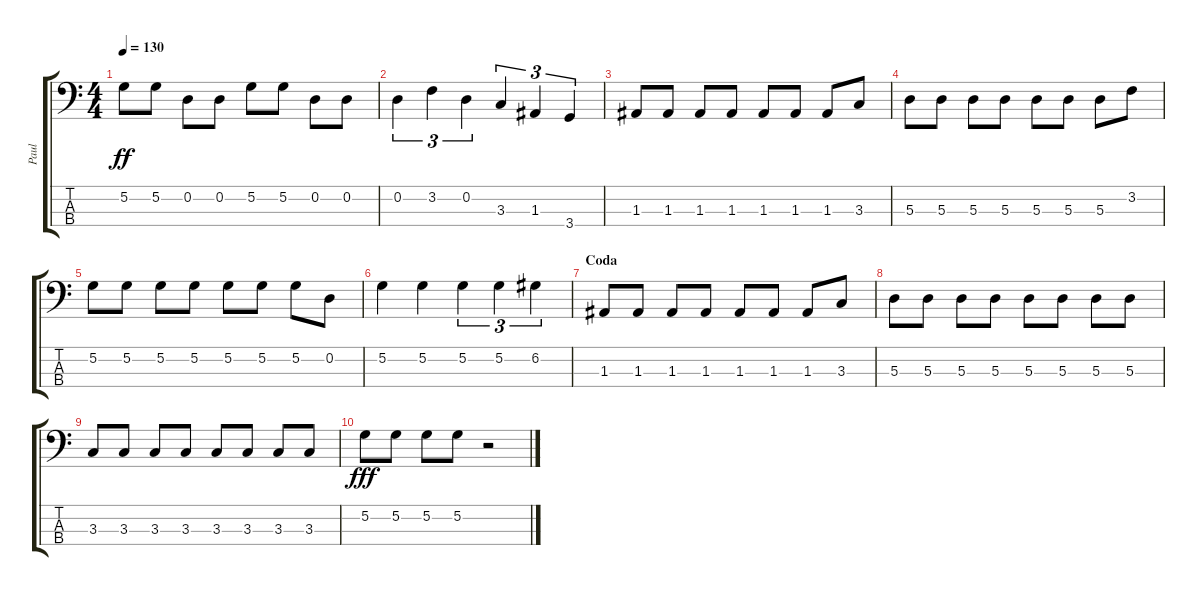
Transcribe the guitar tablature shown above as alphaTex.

\track ("Paul" "Paul") {instrument electricbasspick}
\staff {score tabs}
\tuning (G2 D2 A1 E1) {hide}
\ts (4 4)
\tempo 130
\clef f4
\ks c
5.2.8{dy ff} 5.2.8 0.2.8 0.2.8 5.2.8 5.2.8 0.2.8 0.2.8 |
0.2.4{tu (3 2)} 3.2.4{tu (3 2)} 0.2.4{tu (3 2)} 3.3.4{tu (3 2)} 1.3.4{tu (3 2)} 3.4.4{tu (3 2)} |
1.3.8 1.3.8 1.3.8 1.3.8 1.3.8 1.3.8 1.3.8 3.3.8 |
5.3.8 5.3.8 5.3.8 5.3.8 5.3.8 5.3.8 5.3.8 3.2.8 |
5.2.8 5.2.8 5.2.8 5.2.8 5.2.8 5.2.8 5.2.8 0.2.8 |
5.2.4 5.2.4 5.2.4{tu (3 2)} 5.2.4{tu (3 2)} 6.2.4{tu (3 2)} |
\section ("" "Coda")
1.3.8 1.3.8 1.3.8 1.3.8 1.3.8 1.3.8 1.3.8 3.3.8 |
5.3.8 5.3.8 5.3.8 5.3.8 5.3.8 5.3.8 5.3.8 5.3.8 |
3.3.8 3.3.8 3.3.8 3.3.8 3.3.8 3.3.8 3.3.8 3.3.8 |
5.2.8{dy fff} 5.2.8 5.2.8 5.2.8 r.2
